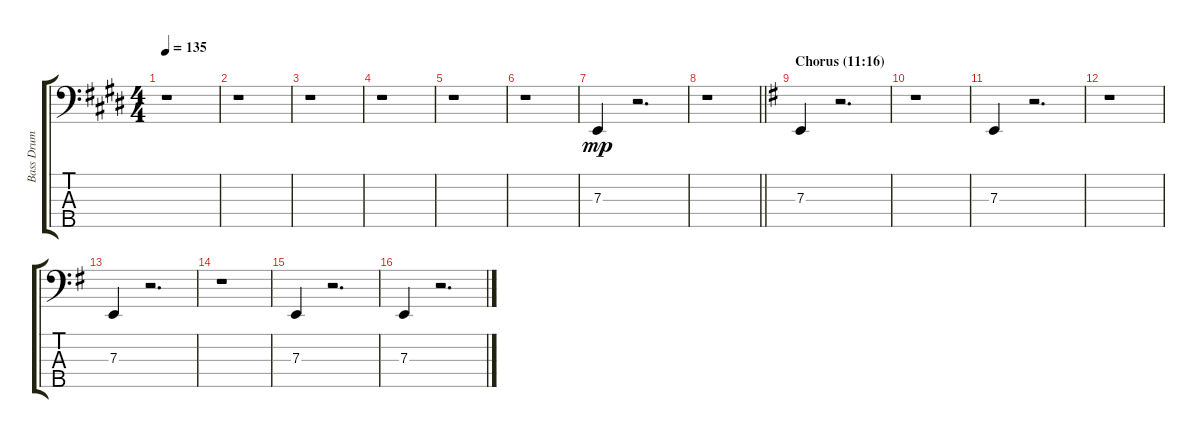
\track ("Bass Drum" "Bass Drum") {instrument taikodrum}
\staff {score tabs}
\tuning (G2 D2 A1 E1 B0) {hide}
\ts (4 4)
\tempo 135
\clef f4
\ks c#minor
r.1{dy mp} |
r.1 |
r.1 |
r.1 |
r.1 |
r.1 |
7.3.4 r.2{d} |
\barLineRight lightlight
r.1 |
\section ("" "Chorus (11:16)")
\ks eminor
7.3.4 r.2{d} |
r.1 |
7.3.4 r.2{d} |
r.1 |
7.3.4 r.2{d} |
r.1 |
7.3.4 r.2{d} |
7.3.4 r.2{d}
